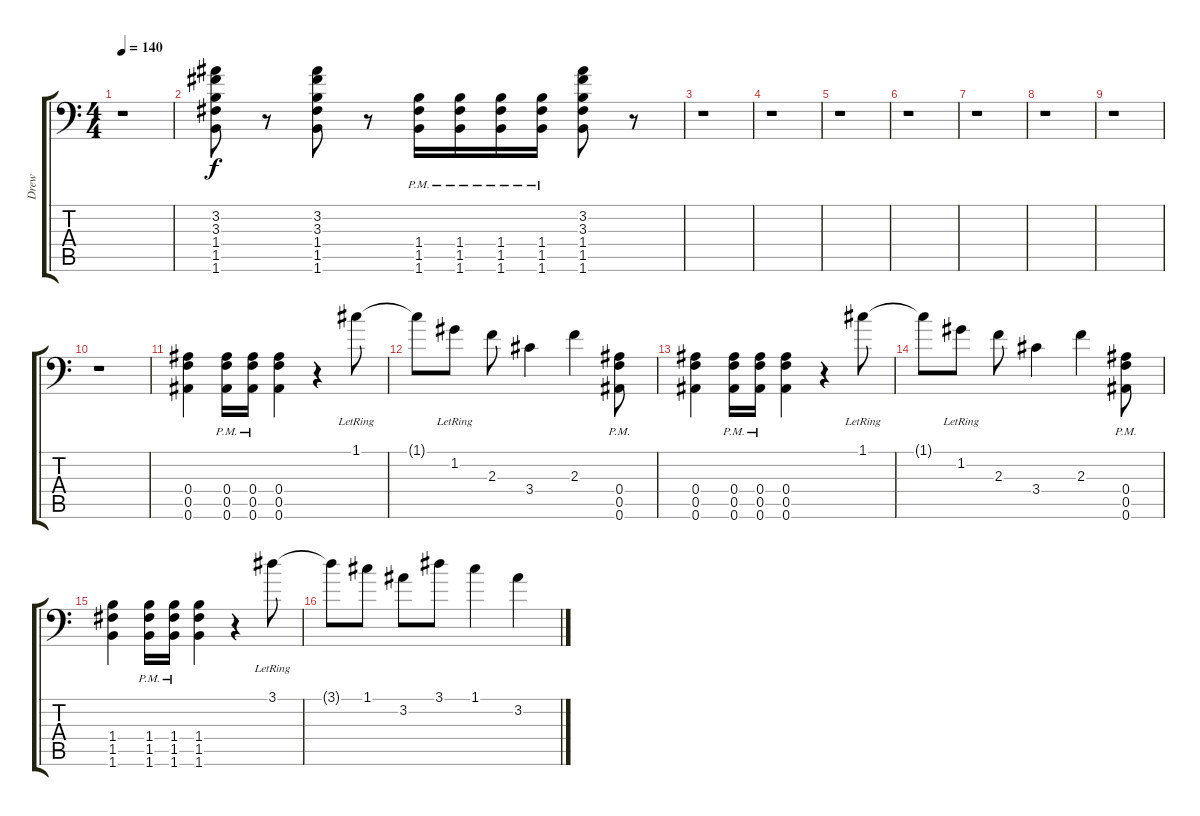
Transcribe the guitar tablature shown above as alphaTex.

\track ("Drew" "Drew") {instrument distortionguitar}
\staff {score tabs}
\tuning (C4 G3 Eb3 Bb2 F2 Bb1) {hide}
\ts (4 4)
\tempo 140
\clef f4
\ks c
r.1{dy f} |
(3.2 3.3 1.4 1.5 1.6).8 r.8 (3.2 3.3 1.4 1.5 1.6).8 r.8 (1.4{pm} 1.5{pm} 1.6{pm}).16 (1.4{pm} 1.5{pm} 1.6{pm}).16 (1.4{pm} 1.5{pm} 1.6{pm}).16 (1.4{pm} 1.5{pm} 1.6{pm}).16 (3.2 3.3 1.4 1.5 1.6).8 r.8 |
r.1 |
r.1 |
r.1 |
r.1 |
r.1 |
r.1 |
r.1 |
r.1 |
(0.4 0.5 0.6).4 (0.4{pm} 0.5{pm} 0.6{pm}).16 (0.4{pm} 0.5{pm} 0.6{pm}).16 (0.4 0.5 0.6).4 r.4 1.1{lr}.8 |
1.1{t}.8 1.2{lr}.8 2.3.8 3.4.4 2.3.4 (0.4 0.5{pm} 0.6).8 |
(0.4 0.5 0.6).4 (0.4{pm} 0.5{pm} 0.6{pm}).16 (0.4{pm} 0.5{pm} 0.6{pm}).16 (0.4 0.5 0.6).4 r.4 1.1{lr}.8 |
1.1{t}.8 1.2{lr}.8 2.3.8 3.4.4 2.3.4 (0.4 0.5 0.6{pm}).8 |
(1.4 1.5 1.6).4 (1.4 1.5 1.6{pm}).16 (1.4 1.5 1.6{pm}).16 (1.4 1.5 1.6).4 r.4 3.1{lr}.8 |
3.1{t}.8 1.1.8 3.2.8 3.1.8 1.1.4 3.2.4
